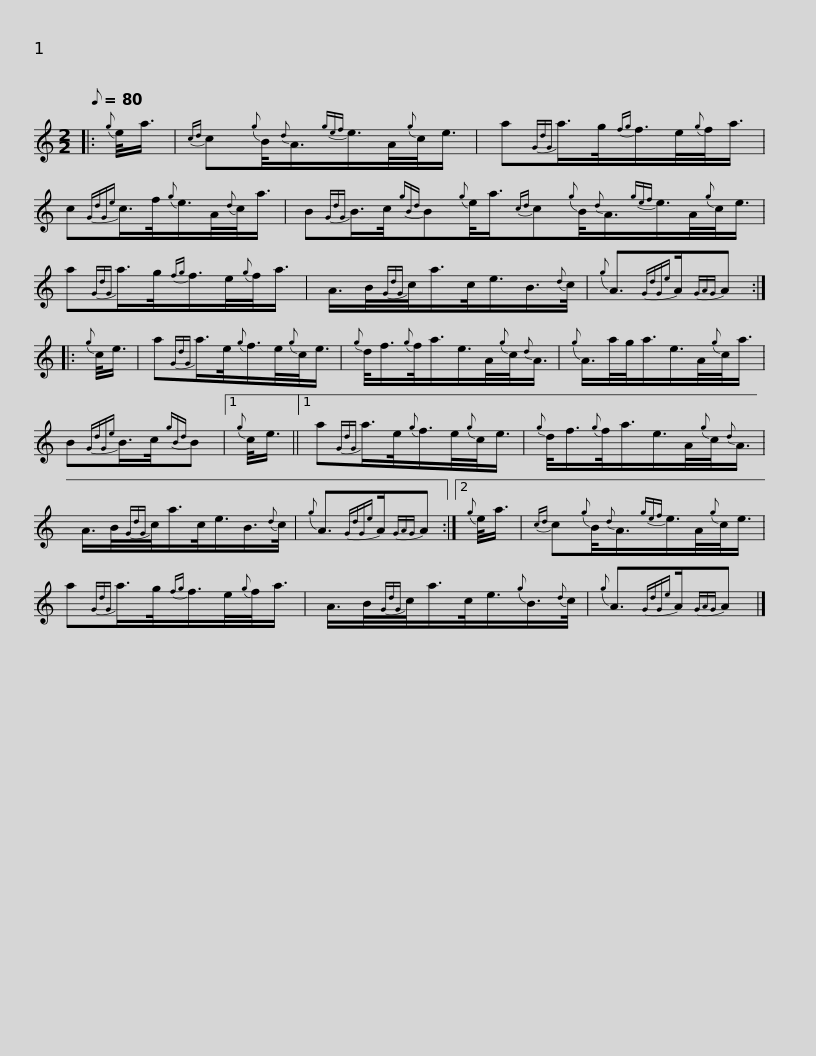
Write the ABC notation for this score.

X:1
L:1/8
Q:1/8=80
M:2/2
I:linebreak $
K:C
V:1 treble
V:1
|:{g} e/<a/ |{cd} c{g}B/4{d}A3/4{gef}e/>A/{g}c/<e/ | a{GdG}a/>g/{fg}f/>e/{g}f/<a/ | c{GdGe}c/>f/{g}e/>A/{d}c/<a/ |$ B{GdG}B/>c/{gBd}B{g}e/<a/{cd}c{g}B/4{d}A3/4{gef}e/>A/{g}c/<e/ | %5
 a{GdG}a/>g/{fg}f/>e/{g}f/<a/ |$ A/>B/{GdG}c/<a/c/<e/B3/4{d}c/4 |{g} A3/2{GdGe}A/{GAG}A ::{g} c/<e/ | a{GdG}a/>e/{g}f/>e/{g}c/<e/ |$ %10
{g} d/<f/{g}f/<a/e/>A/{g}c/4{d}A3/4 |{g} A/>a/g/<a/e/>A/{g}c/<a/ | B{GdGe}B/>c/{gBd}B |1{g} c/<e/ ||1$ a{GdG}a/>e/{g}f/>e/{g}c/<e/ | %15
{g} d/<f/{g}f/<a/e/>A/{g}c/4{d}A3/4 | A/>B/{GdG}c/<a/c/<e/B3/4{d}c/4 |{g} A3/2{GdGe}A/{GAG}A :|2${g} e/<a/ |{cd} c{g}B/4{d}A3/4{gef}e/>A/{g}c/<e/ | %20
 a{GdG}a/>g/{fg}f/>e/{g}f/<a/ | A/>B/{GdG}c/<a/c/<e/{g}B3/4{d}c/4 |${g} A3/2{GdGe}A/{GAG}A |] %23
